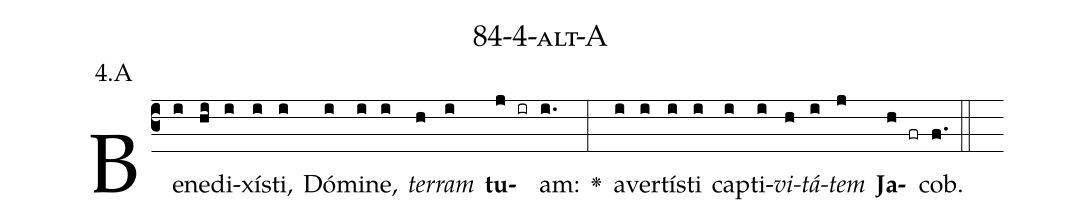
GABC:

name: 84-4-alt-A;
annotation: 4.A;
%%
(c3)Be(i)ne(hi)di(i)xís(i)ti,(i) Dó(i)mi(i)ne,(i) <i>ter</i>(h)<i>ram</i>(i) <b>tu</b>(j ir)am:(i.) <v>\greheightstar</v>(:) a(i)ver(i)tís(i)ti(i) cap(i)ti(i)<i>vi</i>(h)<i>tá</i>(i)<i>tem</i>(j) <b>Ja</b>(h fr)cob.(f.) (::)


%E(i) u(h) o(i) u(j) a(h) e.(f.) (::)
